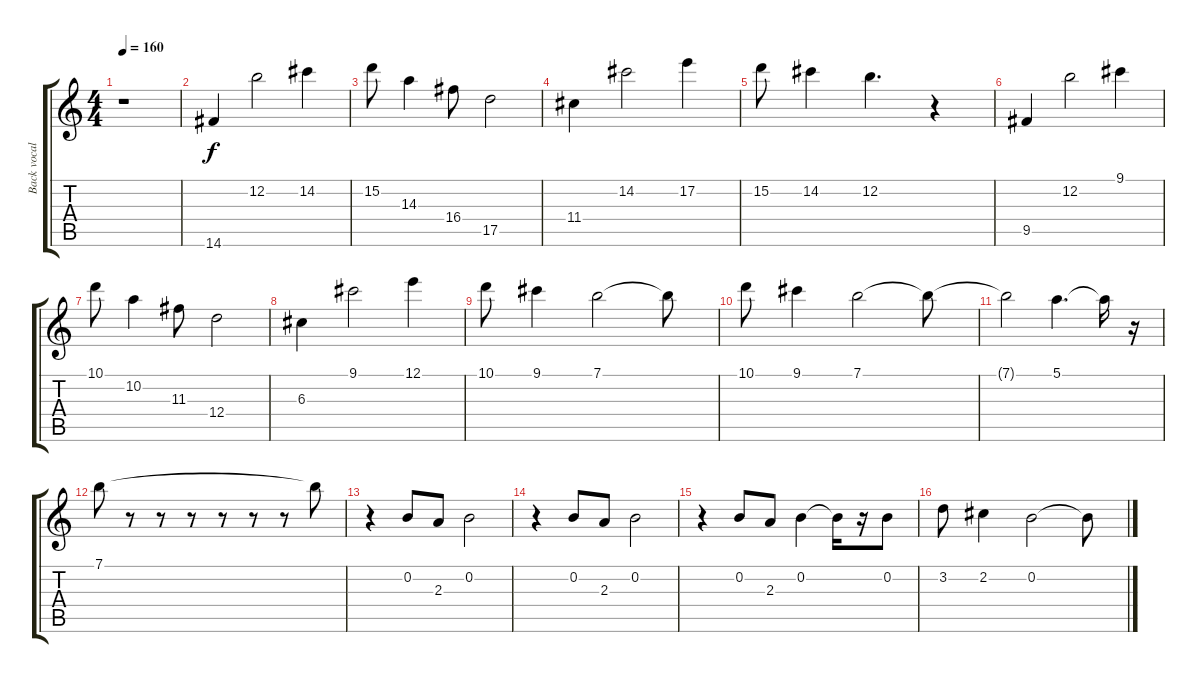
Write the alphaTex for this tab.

\track ("Back vocals" "Back vocal") {instrument overdrivenguitar}
\staff {score tabs}
\tuning (E4 B3 G3 D3 A2 E2) {hide}
\ts (4 4)
\tempo 160
\clef g2
\ks c
r.1{dy f} |
14.6.4 12.2.2 14.2.4 |
15.2.8 14.3.4 16.4.8 17.5.2 |
11.4.4 14.2.2 17.2.4 |
15.2.8 14.2.4 12.2.4{d} r.4 |
9.5.4 12.2.2 9.1.4 |
10.1.8 10.2.4 11.3.8 12.4.2 |
6.3.4 9.1.2 12.1.4 |
10.1.8 9.1.4 7.1.2 7.1{t}.8 |
10.1.8 9.1.4 7.1.2 7.1{t}.8 |
7.1{t}.2 5.1.4{d} 5.1{t}.16 r.16 |
7.1.8 r.8 r.8 r.8 r.8 r.8 r.8 7.1{t}.8 |
r.4 0.2.8 2.3.8 0.2.2 |
r.4 0.2.8 2.3.8 0.2.2 |
r.4 0.2.8 2.3.8 0.2.4 0.2{t}.16 r.16 0.2.8 |
3.2.8 2.2.4 0.2.2 0.2{t}.8
